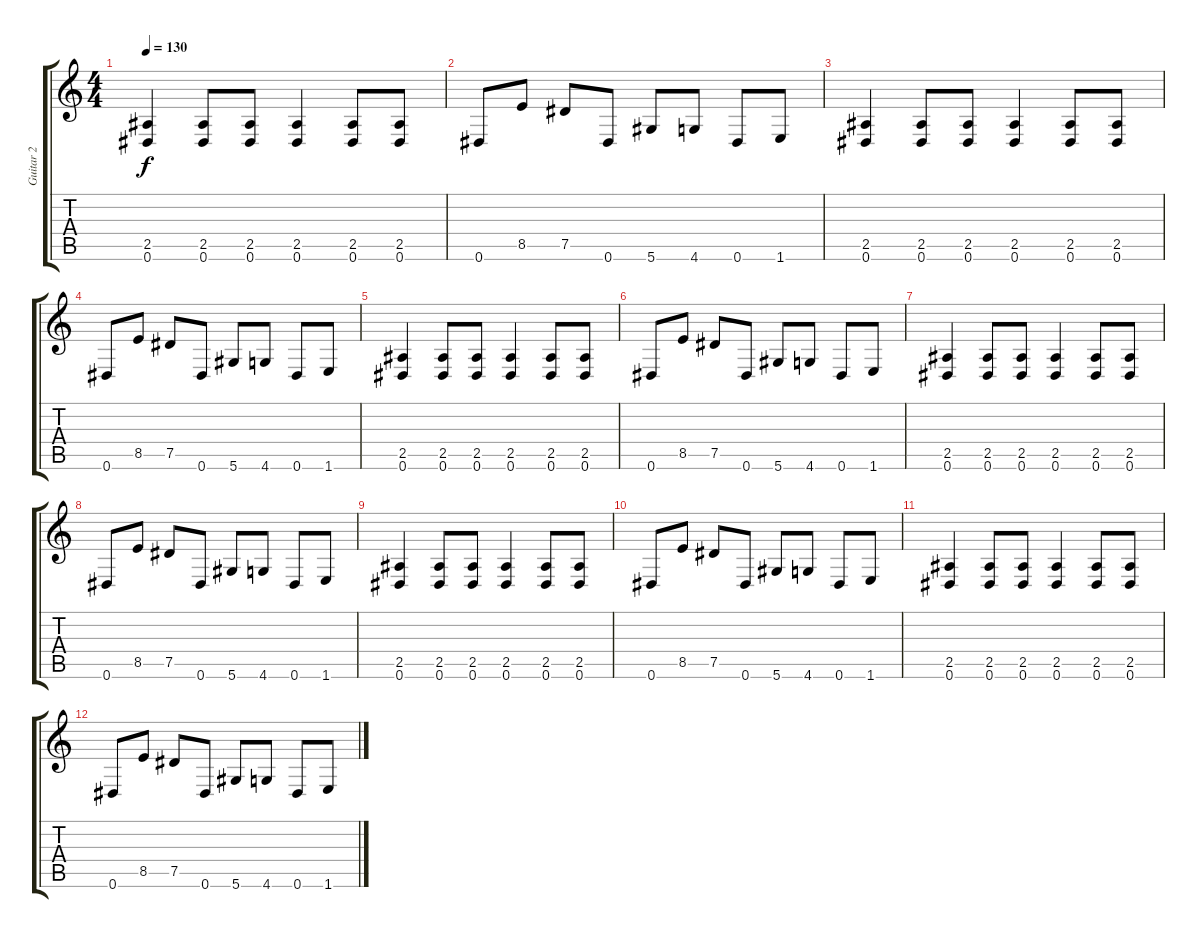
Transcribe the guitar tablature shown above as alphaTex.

\track ("Guitar 2" "Guitar 2") {instrument overdrivenguitar}
\staff {score tabs}
\tuning (Eb4 Bb3 Gb3 Db3 Ab2 Eb2) {hide}
\ts (4 4)
\tempo 130
\clef g2
\ks c
(2.5 0.6).4{dy f} (2.5 0.6).8 (2.5 0.6).8 (2.5 0.6).4 (2.5 0.6).8 (2.5 0.6).8 |
0.6.8 8.5.8 7.5.8 0.6.8 5.6.8 4.6.8 0.6.8 1.6.8 |
(2.5 0.6).4 (2.5 0.6).8 (2.5 0.6).8 (2.5 0.6).4 (2.5 0.6).8 (2.5 0.6).8 |
0.6.8 8.5.8 7.5.8 0.6.8 5.6.8 4.6.8 0.6.8 1.6.8 |
(2.5 0.6).4 (2.5 0.6).8 (2.5 0.6).8 (2.5 0.6).4 (2.5 0.6).8 (2.5 0.6).8 |
0.6.8 8.5.8 7.5.8 0.6.8 5.6.8 4.6.8 0.6.8 1.6.8 |
(2.5 0.6).4 (2.5 0.6).8 (2.5 0.6).8 (2.5 0.6).4 (2.5 0.6).8 (2.5 0.6).8 |
0.6.8 8.5.8 7.5.8 0.6.8 5.6.8 4.6.8 0.6.8 1.6.8 |
(2.5 0.6).4 (2.5 0.6).8 (2.5 0.6).8 (2.5 0.6).4 (2.5 0.6).8 (2.5 0.6).8 |
0.6.8 8.5.8 7.5.8 0.6.8 5.6.8 4.6.8 0.6.8 1.6.8 |
(2.5 0.6).4 (2.5 0.6).8 (2.5 0.6).8 (2.5 0.6).4 (2.5 0.6).8 (2.5 0.6).8 |
0.6.8 8.5.8 7.5.8 0.6.8 5.6.8 4.6.8 0.6.8 1.6.8
